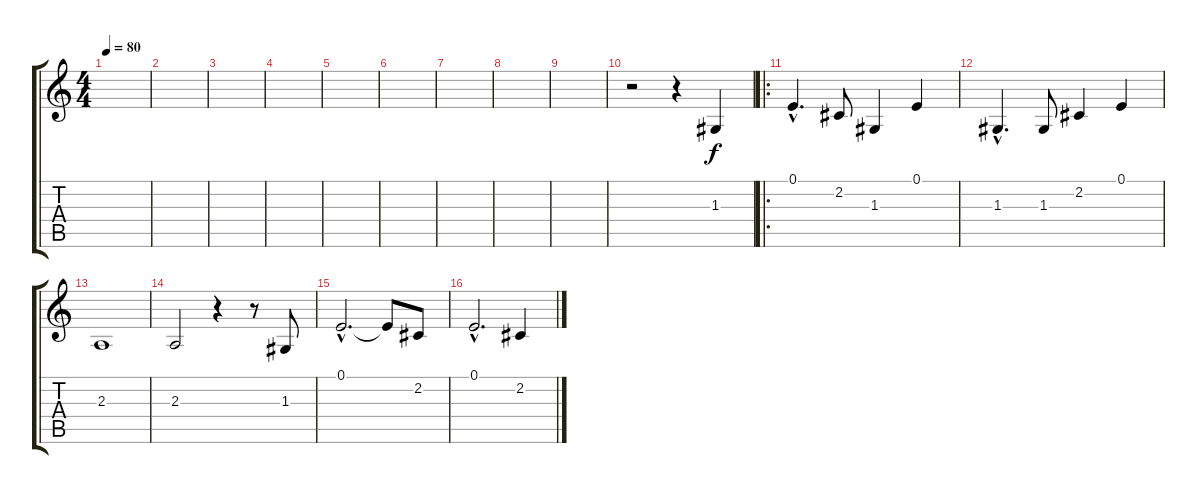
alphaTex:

\track "" {instrument stringensemble1}
\staff {score tabs}
\tuning (E4 B3 G3 D3 A2 E2) {hide}
\ts (4 4)
\tempo 80
\clef g2
\ks c
|
|
|
|
|
|
|
|
|
r.2 r.4 1.3.4 |
\ro
0.1{hac}.4{d} 2.2.8 1.3.4 0.1.4 |
1.3{hac}.4{d} 1.3.8 2.2.4 0.1.4 |
2.3.1 |
2.3.2 r.4 r.8 1.3.8 |
0.1{hac}.2{d} 0.1{t}.8 2.2.8 |
0.1{hac}.2{d} 2.2.4
